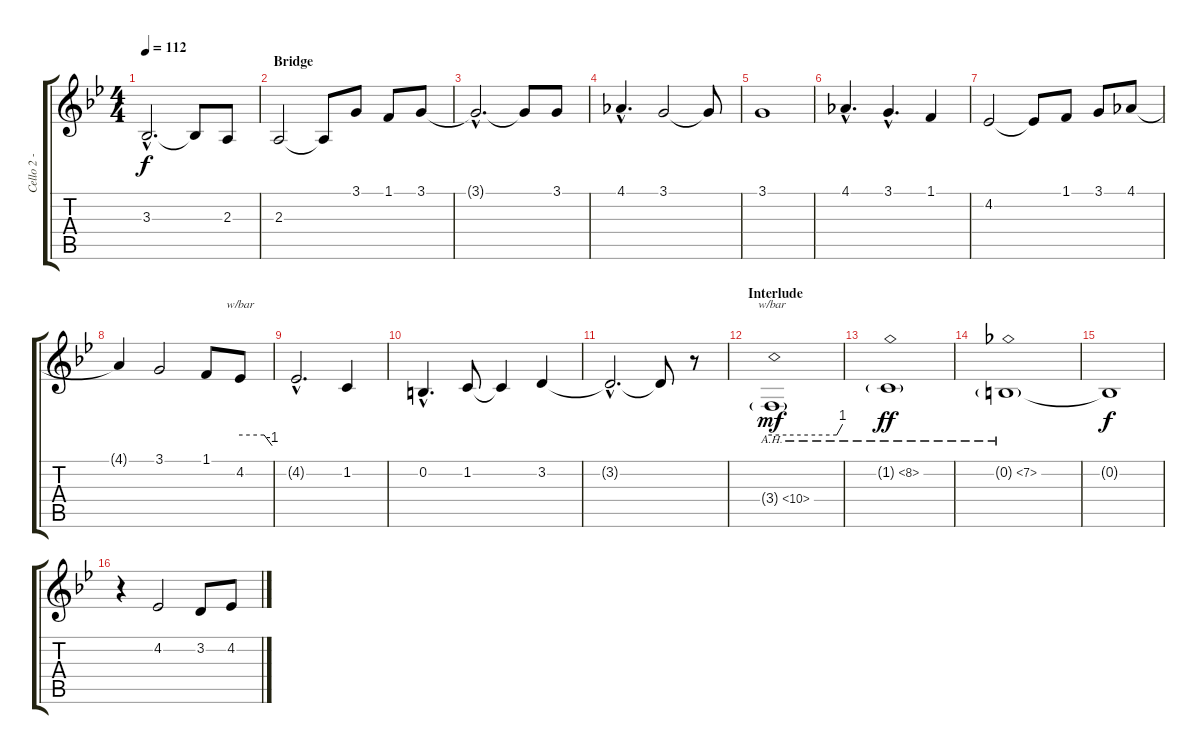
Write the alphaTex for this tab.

\track ("Cello 2 - Perttu" "Cello 2 - ") {instrument cello}
\staff {score tabs}
\tuning (E4 B3 G3 D3 A2 E2) {hide}
\ts (4 4)
\tempo 112
\clef g2
\ks bb
3.3{hac}.2{d dy f} 3.3{t}.8 2.3.8 |
\section ("" "Bridge")
2.3.2 2.3{t}.8 3.1.8 1.1.8 3.1.8 |
3.1{hac t}.2{d} 3.1{t}.8 3.1.8 |
4.1{hac}.4{d} 3.1.2 3.1{t}.8 |
3.1.1 |
4.1{hac}.4{d} 3.1{hac}.4{d} 1.1.4 |
4.2.2 4.2{t}.8 1.1.8 3.1.8 4.1.8 |
4.1{t}.4 3.1.2 1.1.8 4.2.8{tbe (custom default 0 0 45 0 60 -4)} |
4.2{hac t}.2{d} 1.2.4 |
0.2{hac}.4{d} 1.2.8 1.2{t}.4 3.2.4 |
3.2{hac t}.2{d} 3.2{t}.8 r.8 |
\section ("" "Interlude")
3.4{ah 7 g}.1{tbe (custom default 0 0 55 0 60 4) dy mf volume 7} |
1.2{ah 7 g}.1{dy ff volume 9} |
0.2{ah 7 g}.1{volume 11} |
0.2{t}.1{dy f} |
r.4 4.2.2 3.2.8 4.2.8
